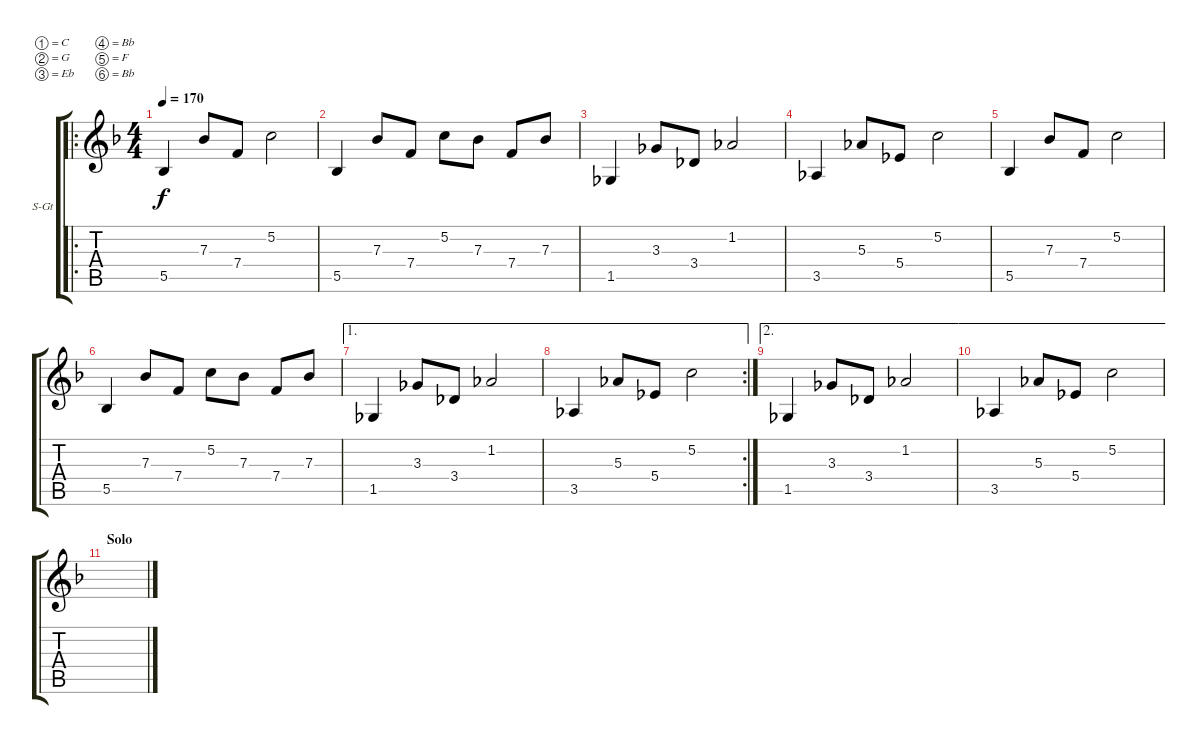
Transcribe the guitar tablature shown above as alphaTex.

\bracketExtendMode groupsimilarinstruments
\firstSystemTrackNameOrientation horizontal
\otherSystemsTrackNameOrientation horizontal
\track ("Steel Guitar" "S-Gt") {instrument acousticguitarsteel}
\staff {score tabs}
\tuning (C4 G3 Eb3 Bb2 F2 Bb1)
\ro
\ts (4 4)
\tempo 170
\clef g2
\scale
0.333333
\ks dminor
5.5.4{dy f} 7.3.8 7.4.8 5.2.2 |
\scale
0.333333 5.5.4 7.3.8 7.4.8 5.2.8 7.3.8 7.4.8 7.3.8 |
\scale
0.333333 1.5.4 3.3.8 3.4.8 1.2.2 |
\scale
0.333333 3.5.4 5.3.8 5.4.8 5.2.2 |
\scale
0.333333 5.5.4 7.3.8 7.4.8 5.2.2 |
\scale
0.333333 5.5.4 7.3.8 7.4.8 5.2.8 7.3.8 7.4.8 7.3.8 |
\ae 1
\scale
0.333333 1.5.4 3.3.8 3.4.8 1.2.2 |
\ae 1
\rc 2
\scale
0.333333 3.5.4 5.3.8 5.4.8 5.2.2 |
\ae 2
\scale
0.333333 1.5.4 3.3.8 3.4.8 1.2.2 |
\ae 2
\scale
0.333333 3.5.4 5.3.8 5.4.8 5.2.2 |
\section ("" "Solo")
\scale
0.333333 |
\scale
0.333333 |
\scale
0.333333 |
\scale
0.333333 |
\scale
0.333333 |
\scale
0.333333
